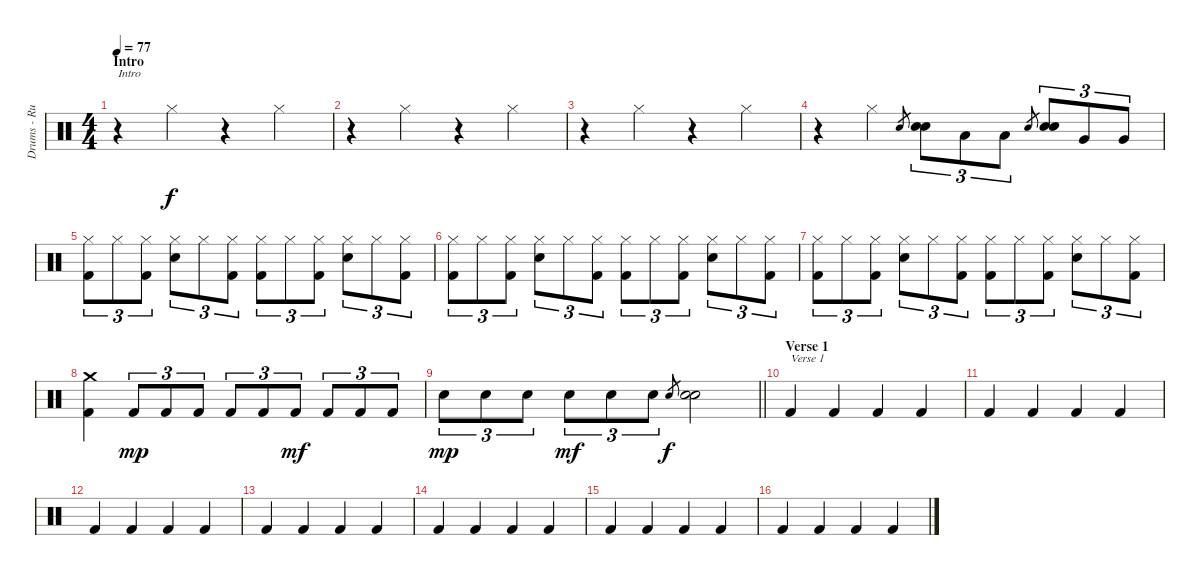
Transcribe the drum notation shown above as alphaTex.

\track ("Drums - Rudd" "Drums - Ru") {instrument percussion}
\staff {score}
\articulation defaults
\ts (4 4)
\section ("" "Intro")
\tempo 77
\clef neutral
\ks c
r.4{txt "Intro" dy f} "Hi-Hat (closed)".4 r.4 "Hi-Hat (closed)".4 |
r.4 "Hi-Hat (closed)".4 r.4 "Hi-Hat (closed)".4 |
r.4 "Hi-Hat (closed)".4 r.4 "Hi-Hat (closed)".4 |
r.4 "Hi-Hat (closed)".4 "Electric Snare (hit)".8{gr} ("Electric Snare (hit)" "Electric Snare (hit)").8{tu (3 2)} "Low Tom (hit)".8{tu (3 2)} "Low Tom (hit)".8{tu (3 2)} "Electric Snare (hit)".8{gr} ("Electric Snare (hit)" "Electric Snare (hit)").8{tu (3 2)} "Very Low Tom (hit)".8{tu (3 2)} "Very Low Tom (hit)".8{tu (3 2)} |
("Kick (hit) 2" "Hi-Hat (closed)").8{tu (3 2)} "Hi-Hat (closed)".8{tu (3 2)} ("Kick (hit) 2" "Hi-Hat (closed)").8{tu (3 2)} ("Electric Snare (hit)" "Hi-Hat (closed)").8{tu (3 2)} "Hi-Hat (closed)".8{tu (3 2)} ("Kick (hit) 2" "Hi-Hat (closed)").8{tu (3 2)} ("Kick (hit) 2" "Hi-Hat (closed)").8{tu (3 2)} "Hi-Hat (closed)".8{tu (3 2)} ("Kick (hit) 2" "Hi-Hat (closed)").8{tu (3 2)} ("Electric Snare (hit)" "Hi-Hat (closed)").8{tu (3 2)} "Hi-Hat (closed)".8{tu (3 2)} ("Kick (hit) 2" "Hi-Hat (closed)").8{tu (3 2)} |
("Kick (hit) 2" "Hi-Hat (closed)").8{tu (3 2)} "Hi-Hat (closed)".8{tu (3 2)} ("Kick (hit) 2" "Hi-Hat (closed)").8{tu (3 2)} ("Electric Snare (hit)" "Hi-Hat (closed)").8{tu (3 2)} "Hi-Hat (closed)".8{tu (3 2)} ("Kick (hit) 2" "Hi-Hat (closed)").8{tu (3 2)} ("Kick (hit) 2" "Hi-Hat (closed)").8{tu (3 2)} "Hi-Hat (closed)".8{tu (3 2)} ("Kick (hit) 2" "Hi-Hat (closed)").8{tu (3 2)} ("Electric Snare (hit)" "Hi-Hat (closed)").8{tu (3 2)} "Hi-Hat (closed)".8{tu (3 2)} ("Kick (hit) 2" "Hi-Hat (closed)").8{tu (3 2)} |
("Kick (hit) 2" "Hi-Hat (closed)").8{tu (3 2)} "Hi-Hat (closed)".8{tu (3 2)} ("Kick (hit) 2" "Hi-Hat (closed)").8{tu (3 2)} ("Electric Snare (hit)" "Hi-Hat (closed)").8{tu (3 2)} "Hi-Hat (closed)".8{tu (3 2)} ("Kick (hit) 2" "Hi-Hat (closed)").8{tu (3 2)} ("Kick (hit) 2" "Hi-Hat (closed)").8{tu (3 2)} "Hi-Hat (closed)".8{tu (3 2)} ("Kick (hit) 2" "Hi-Hat (closed)").8{tu (3 2)} ("Electric Snare (hit)" "Hi-Hat (closed)").8{tu (3 2)} "Hi-Hat (closed)".8{tu (3 2)} ("Kick (hit) 2" "Hi-Hat (closed)").8{tu (3 2)} |
("Kick (hit) 2" "Crash medium (hit)").4 "Kick (hit) 2".8{tu (3 2) dy mp} "Kick (hit) 2".8{tu (3 2)} "Kick (hit) 2".8{tu (3 2)} "Kick (hit) 2".8{tu (3 2)} "Kick (hit) 2".8{tu (3 2)} "Kick (hit) 2".8{tu (3 2) dy mf} "Kick (hit) 2".8{tu (3 2)} "Kick (hit) 2".8{tu (3 2)} "Kick (hit) 2".8{tu (3 2)} |
\barLineRight lightlight "Electric Snare (hit)".8{tu (3 2) dy mp} "Electric Snare (hit)".8{tu (3 2)} "Electric Snare (hit)".8{tu (3 2)} "Electric Snare (hit)".8{tu (3 2) dy mf} "Electric Snare (hit)".8{tu (3 2)} "Electric Snare (hit)".8{tu (3 2)} "Electric Snare (hit)".8{gr dy f}
("Electric Snare (hit)" "Electric Snare (hit)").2 |
\section ("" "Verse 1")
"Kick (hit) 2".4{txt "Verse 1"} "Kick (hit) 2".4 "Kick (hit) 2".4 "Kick (hit) 2".4 |
"Kick (hit) 2".4 "Kick (hit) 2".4 "Kick (hit) 2".4 "Kick (hit) 2".4 |
"Kick (hit) 2".4 "Kick (hit) 2".4 "Kick (hit) 2".4 "Kick (hit) 2".4 |
"Kick (hit) 2".4 "Kick (hit) 2".4 "Kick (hit) 2".4 "Kick (hit) 2".4 |
"Kick (hit) 2".4 "Kick (hit) 2".4 "Kick (hit) 2".4 "Kick (hit) 2".4 |
"Kick (hit) 2".4 "Kick (hit) 2".4 "Kick (hit) 2".4 "Kick (hit) 2".4 |
"Kick (hit) 2".4 "Kick (hit) 2".4 "Kick (hit) 2".4 "Kick (hit) 2".4
